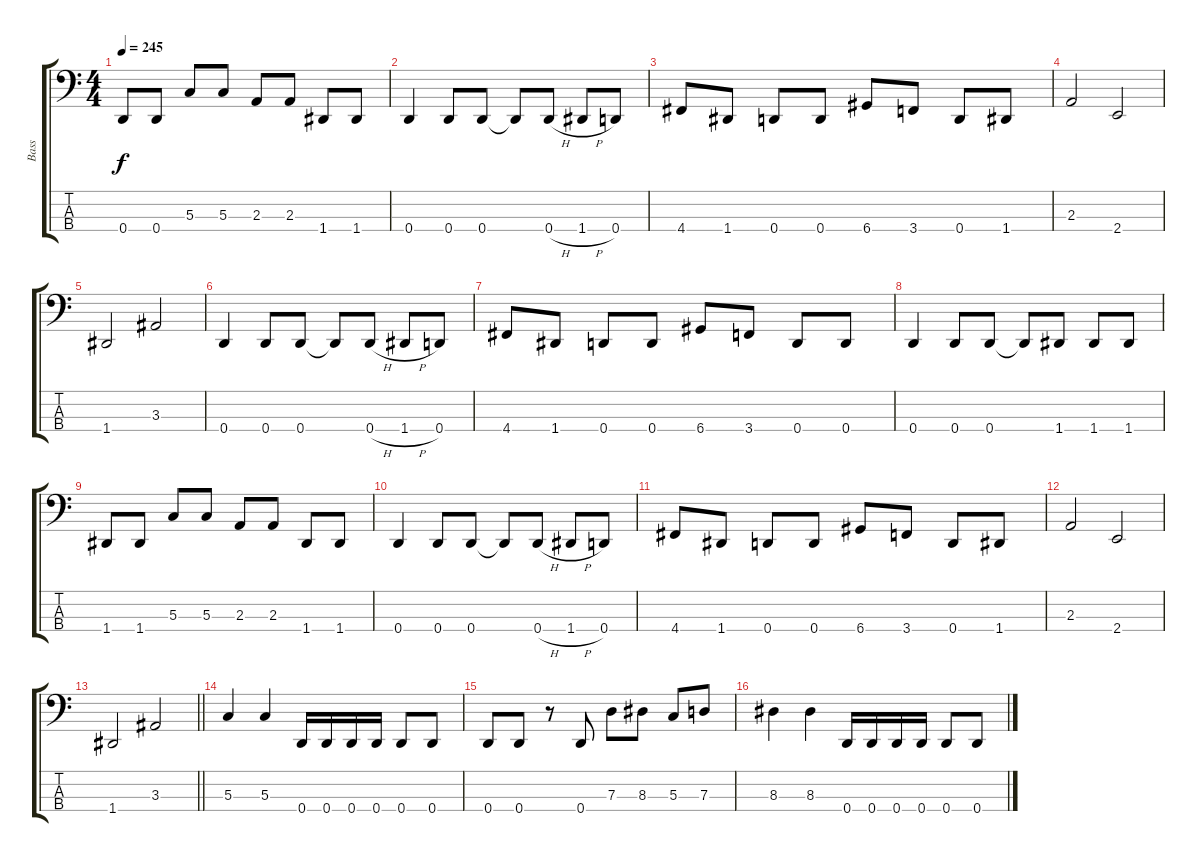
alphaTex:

\track ("Bass" "Bass") {instrument electricbassfinger}
\staff {score tabs}
\tuning (F2 C2 G1 D1) {hide}
\ts (4 4)
\tempo 245
\clef f4
\ks c
0.4.8{dy f} 0.4.8 5.3.8 5.3.8 2.3.8 2.3.8 1.4.8 1.4.8 |
0.4.4 0.4.8 0.4.8 0.4{t}.8 0.4{h}.8 1.4{h}.8 0.4.8 |
4.4.8 1.4.8 0.4.8 0.4.8 6.4.8 3.4.8 0.4.8 1.4.8 |
2.3.2 2.4.2 |
1.4.2 3.3.2 |
0.4.4 0.4.8 0.4.8 0.4{t}.8 0.4{h}.8 1.4{h}.8 0.4.8 |
4.4.8 1.4.8 0.4.8 0.4.8 6.4.8 3.4.8 0.4.8 0.4.8 |
0.4.4 0.4.8 0.4.8 0.4{t}.8 1.4.8 1.4.8 1.4.8 |
1.4.8 1.4.8 5.3.8 5.3.8 2.3.8 2.3.8 1.4.8 1.4.8 |
0.4.4 0.4.8 0.4.8 0.4{t}.8 0.4{h}.8 1.4{h}.8 0.4.8 |
4.4.8 1.4.8 0.4.8 0.4.8 6.4.8 3.4.8 0.4.8 1.4.8 |
2.3.2 2.4.2 |
\barLineRight lightlight
1.4.2 3.3.2 |
5.3.4 5.3.4 0.4.16 0.4.16 0.4.16 0.4.16 0.4.8 0.4.8 |
0.4.8 0.4.8 r.8 0.4.8 7.3.8 8.3.8 5.3.8 7.3.8 |
8.3.4 8.3.4 0.4.16 0.4.16 0.4.16 0.4.16 0.4.8 0.4.8
